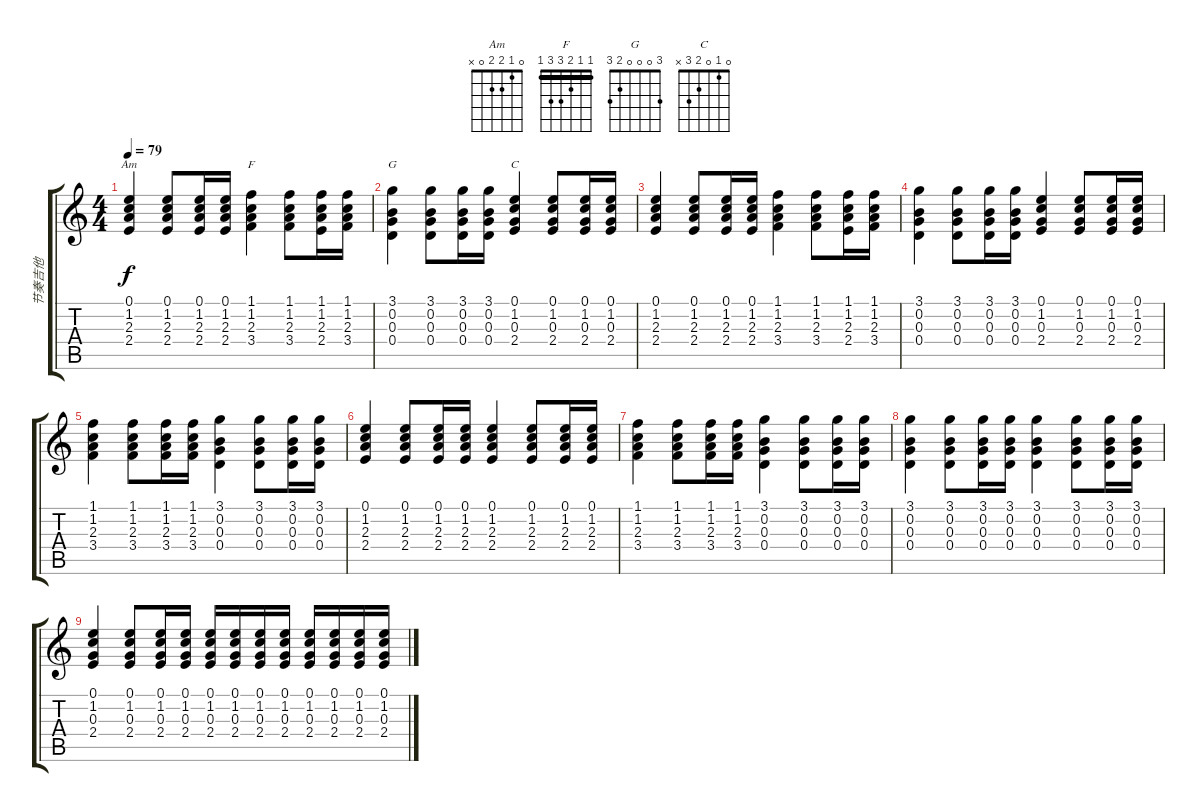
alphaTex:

\track ("节奏吉他" "节奏吉他") {instrument acousticguitarsteel}
\staff {score tabs}
\tuning (E4 B3 G3 D3 A2 E2) {hide}
\chord ("Am" 0 1 2 2 0 x)
\chord ("F" 1 1 2 3 3 1) {barre 1}
\chord ("G" 3 0 0 0 2 3)
\chord ("C" 0 1 0 2 3 x)
\ts (4 4)
\tempo 79
\clef g2
\ks c
(0.1 1.2 2.3 2.4).4{ch "Am" dy f instrument acousticguitarsteel} (0.1 1.2 2.3 2.4).8 (0.1 1.2 2.3 2.4).16 (0.1 1.2 2.3 2.4).16 (1.1 1.2 2.3 3.4).4{ch "F"} (1.1 1.2 2.3 3.4).8 (1.1 1.2 2.3 2.4).16 (1.1 1.2 2.3 3.4).16 |
(3.1 0.2 0.3 0.4).4{ch "G"} (3.1 0.2 0.3 0.4).8 (3.1 0.2 0.3 0.4).16 (3.1 0.2 0.3 0.4).16 (0.1 1.2 0.3 2.4).4{ch "C"} (0.1 1.2 0.3 2.4).8 (0.1 1.2 0.3 2.4).16 (0.1 1.2 0.3 2.4).16 |
(0.1 1.2 2.3 2.4).4 (0.1 1.2 2.3 2.4).8 (0.1 1.2 2.3 2.4).16 (0.1 1.2 2.3 2.4).16 (1.1 1.2 2.3 3.4).4 (1.1 1.2 2.3 3.4).8 (1.1 1.2 2.3 2.4).16 (1.1 1.2 2.3 3.4).16 |
(3.1 0.2 0.3 0.4).4 (3.1 0.2 0.3 0.4).8 (3.1 0.2 0.3 0.4).16 (3.1 0.2 0.3 0.4).16 (0.1 1.2 0.3 2.4).4 (0.1 1.2 0.3 2.4).8 (0.1 1.2 0.3 2.4).16 (0.1 1.2 0.3 2.4).16 |
(1.1 1.2 2.3 3.4).4 (1.1 1.2 2.3 3.4).8 (1.1 1.2 2.3 3.4).16 (1.1 1.2 2.3 3.4).16 (3.1 0.2 0.3 0.4).4 (3.1 0.2 0.3 0.4).8 (3.1 0.2 0.3 0.4).16 (3.1 0.2 0.3 0.4).16 |
(0.1 1.2 2.3 2.4).4 (0.1 1.2 2.3 2.4).8 (0.1 1.2 2.3 2.4).16 (0.1 1.2 2.3 2.4).16 (0.1 1.2 2.3 2.4).4 (0.1 1.2 2.3 2.4).8 (0.1 1.2 2.3 2.4).16 (0.1 1.2 2.3 2.4).16 |
(1.1 1.2 2.3 3.4).4 (1.1 1.2 2.3 3.4).8 (1.1 1.2 2.3 3.4).16 (1.1 1.2 2.3 3.4).16 (3.1 0.2 0.3 0.4).4 (3.1 0.2 0.3 0.4).8 (3.1 0.2 0.3 0.4).16 (3.1 0.2 0.3 0.4).16 |
(3.1 0.2 0.3 0.4).4 (3.1 0.2 0.3 0.4).8 (3.1 0.2 0.3 0.4).16 (3.1 0.2 0.3 0.4).16 (3.1 0.2 0.3 0.4).4 (3.1 0.2 0.3 0.4).8 (3.1 0.2 0.3 0.4).16 (3.1 0.2 0.3 0.4).16 |
(0.1 1.2 0.3 2.4).4 (0.1 1.2 0.3 2.4).8 (0.1 1.2 0.3 2.4).16 (0.1 1.2 0.3 2.4).16 (0.1 1.2 0.3 2.4).16 (0.1 1.2 0.3 2.4).16 (0.1 1.2 0.3 2.4).16 (0.1 1.2 0.3 2.4).16 (0.1 1.2 0.3 2.4).16 (0.1 1.2 0.3 2.4).16 (0.1 1.2 0.3 2.4).16 (0.1 1.2 0.3 2.4).16
